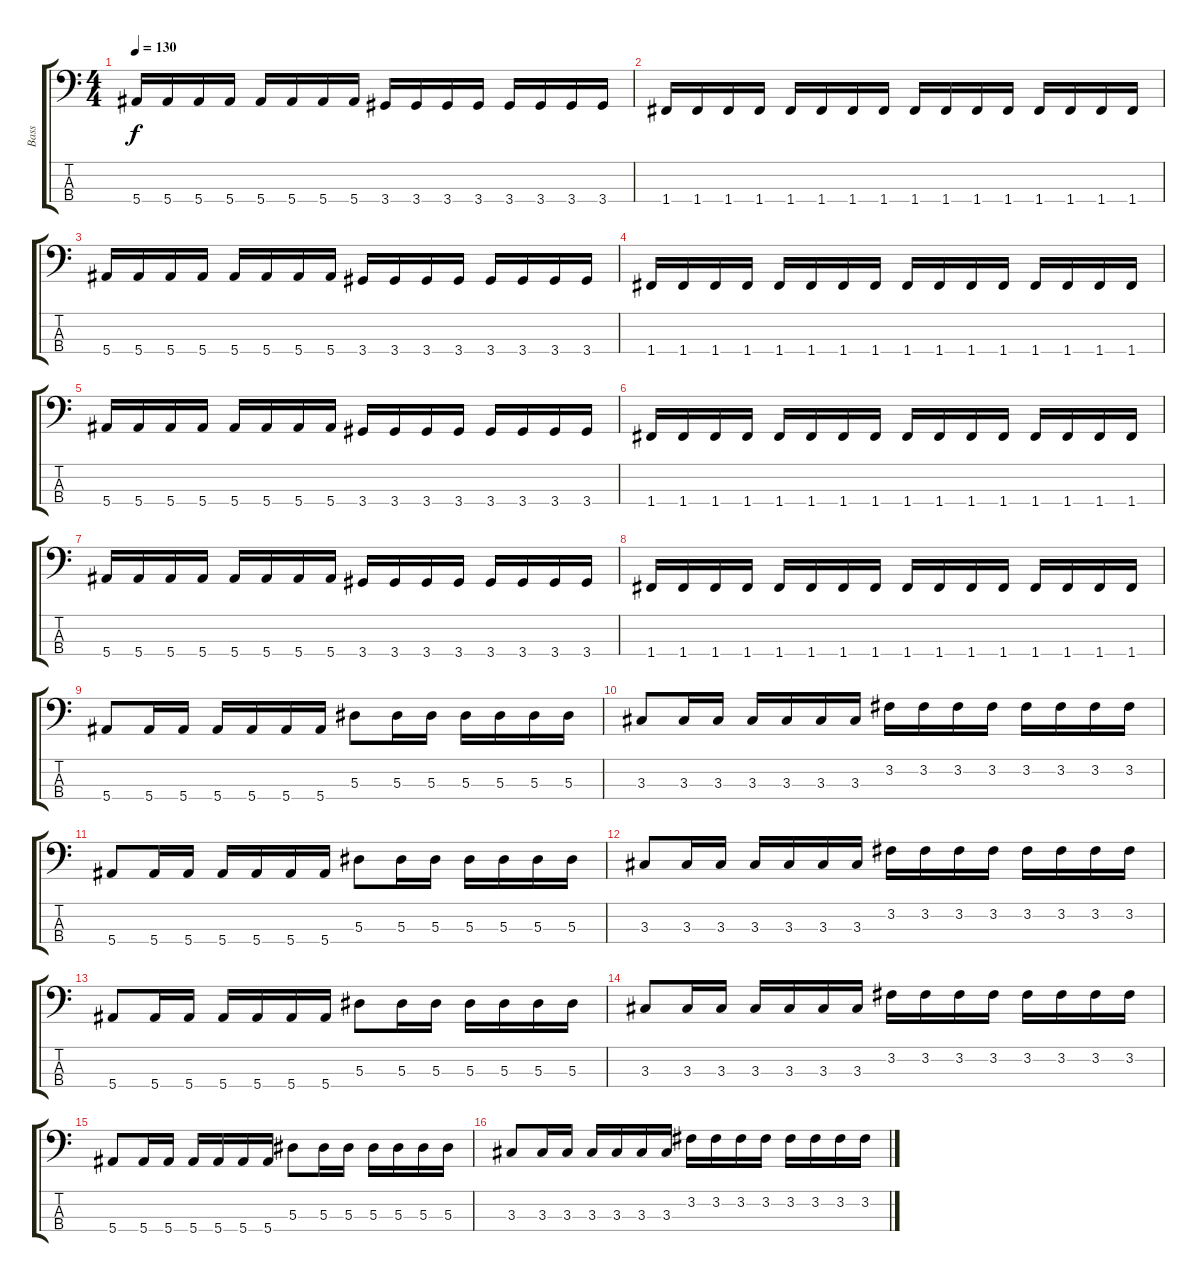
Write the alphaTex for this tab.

\track ("Bass" "Bass") {instrument electricbassfinger}
\staff {score tabs}
\tuning (Ab2 Eb2 Bb1 F1) {hide}
\ts (4 4)
\tempo 130
\clef f4
\ks c
5.4.16{dy f} 5.4.16 5.4.16 5.4.16 5.4.16 5.4.16 5.4.16 5.4.16 3.4.16 3.4.16 3.4.16 3.4.16 3.4.16 3.4.16 3.4.16 3.4.16 |
1.4.16 1.4.16 1.4.16 1.4.16 1.4.16 1.4.16 1.4.16 1.4.16 1.4.16 1.4.16 1.4.16 1.4.16 1.4.16 1.4.16 1.4.16 1.4.16 |
5.4.16 5.4.16 5.4.16 5.4.16 5.4.16 5.4.16 5.4.16 5.4.16 3.4.16 3.4.16 3.4.16 3.4.16 3.4.16 3.4.16 3.4.16 3.4.16 |
1.4.16 1.4.16 1.4.16 1.4.16 1.4.16 1.4.16 1.4.16 1.4.16 1.4.16 1.4.16 1.4.16 1.4.16 1.4.16 1.4.16 1.4.16 1.4.16 |
5.4.16 5.4.16 5.4.16 5.4.16 5.4.16 5.4.16 5.4.16 5.4.16 3.4.16 3.4.16 3.4.16 3.4.16 3.4.16 3.4.16 3.4.16 3.4.16 |
1.4.16 1.4.16 1.4.16 1.4.16 1.4.16 1.4.16 1.4.16 1.4.16 1.4.16 1.4.16 1.4.16 1.4.16 1.4.16 1.4.16 1.4.16 1.4.16 |
5.4.16 5.4.16 5.4.16 5.4.16 5.4.16 5.4.16 5.4.16 5.4.16 3.4.16 3.4.16 3.4.16 3.4.16 3.4.16 3.4.16 3.4.16 3.4.16 |
1.4.16 1.4.16 1.4.16 1.4.16 1.4.16 1.4.16 1.4.16 1.4.16 1.4.16 1.4.16 1.4.16 1.4.16 1.4.16 1.4.16 1.4.16 1.4.16 |
5.4.8 5.4.16 5.4.16 5.4.16 5.4.16 5.4.16 5.4.16 5.3.8 5.3.16 5.3.16 5.3.16 5.3.16 5.3.16 5.3.16 |
3.3.8 3.3.16 3.3.16 3.3.16 3.3.16 3.3.16 3.3.16 3.2.16 3.2.16 3.2.16 3.2.16 3.2.16 3.2.16 3.2.16 3.2.16 |
5.4.8 5.4.16 5.4.16 5.4.16 5.4.16 5.4.16 5.4.16 5.3.8 5.3.16 5.3.16 5.3.16 5.3.16 5.3.16 5.3.16 |
3.3.8 3.3.16 3.3.16 3.3.16 3.3.16 3.3.16 3.3.16 3.2.16 3.2.16 3.2.16 3.2.16 3.2.16 3.2.16 3.2.16 3.2.16 |
5.4.8 5.4.16 5.4.16 5.4.16 5.4.16 5.4.16 5.4.16 5.3.8 5.3.16 5.3.16 5.3.16 5.3.16 5.3.16 5.3.16 |
3.3.8 3.3.16 3.3.16 3.3.16 3.3.16 3.3.16 3.3.16 3.2.16 3.2.16 3.2.16 3.2.16 3.2.16 3.2.16 3.2.16 3.2.16 |
5.4.8 5.4.16 5.4.16 5.4.16 5.4.16 5.4.16 5.4.16 5.3.8 5.3.16 5.3.16 5.3.16 5.3.16 5.3.16 5.3.16 |
3.3.8 3.3.16 3.3.16 3.3.16 3.3.16 3.3.16 3.3.16 3.2.16 3.2.16 3.2.16 3.2.16 3.2.16 3.2.16 3.2.16 3.2.16
